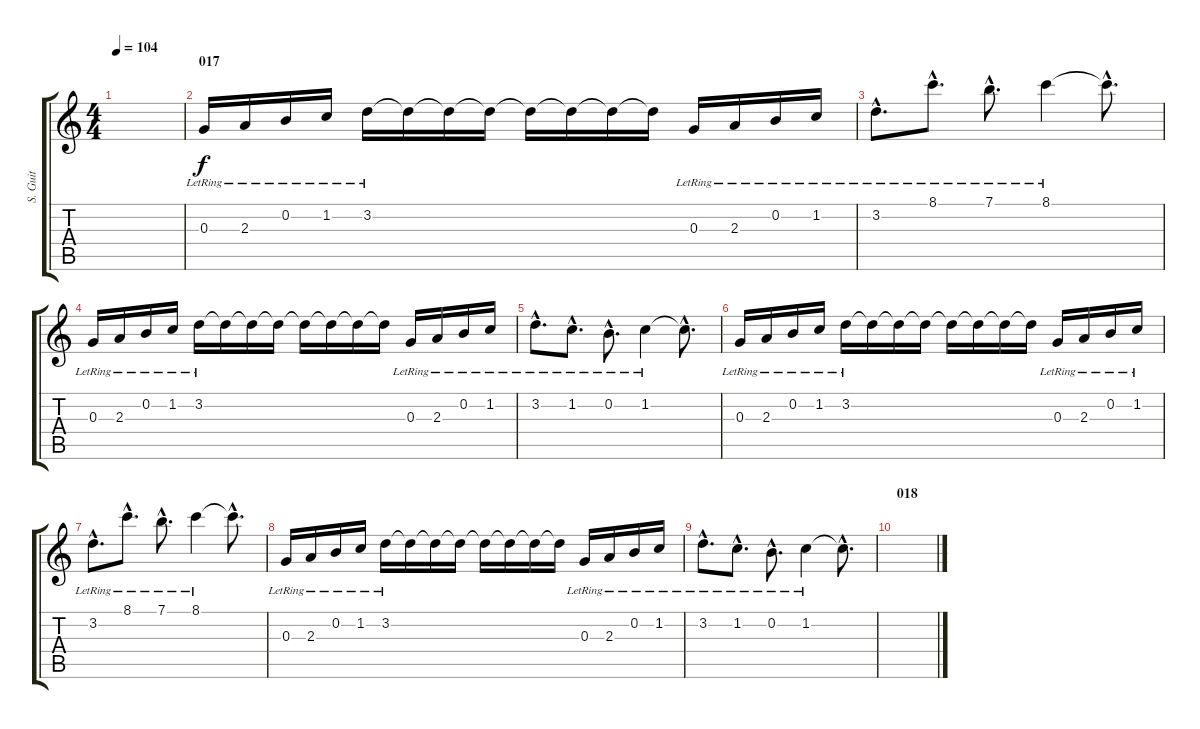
\track ("S. Guit" "S. Guit") {instrument acousticguitarsteel}
\staff {score tabs}
\tuning (E4 B3 G3 D3 A2 E2) {hide}
\ts (4 4)
\tempo 104
\clef g2
\ks c
|
\section ("" "017")
0.3{lr}.16 2.3{lr}.16 0.2{lr}.16 1.2{lr}.16 3.2{lr}.16 3.2{t}.16 3.2{t}.16 3.2{t}.16 3.2{t}.16 3.2{t}.16 3.2{t}.16 3.2{t}.16 0.3{lr}.16 2.3{lr}.16 0.2{lr}.16 1.2{lr}.16 |
3.2{hac lr}.8{d} 8.1{hac lr}.8{d} 7.1{hac lr}.8{d} 8.1{lr}.4 8.1{hac t}.8{d} |
0.3{lr}.16 2.3{lr}.16 0.2{lr}.16 1.2{lr}.16 3.2{lr}.16 3.2{t}.16 3.2{t}.16 3.2{t}.16 3.2{t}.16 3.2{t}.16 3.2{t}.16 3.2{t}.16 0.3{lr}.16 2.3{lr}.16 0.2{lr}.16 1.2{lr}.16 |
3.2{hac lr}.8{d} 1.2{hac lr}.8{d} 0.2{hac lr}.8{d} 1.2{lr}.4 1.2{hac t}.8{d} |
0.3{lr}.16 2.3{lr}.16 0.2{lr}.16 1.2{lr}.16 3.2{lr}.16 3.2{t}.16 3.2{t}.16 3.2{t}.16 3.2{t}.16 3.2{t}.16 3.2{t}.16 3.2{t}.16 0.3{lr}.16 2.3{lr}.16 0.2{lr}.16 1.2{lr}.16 |
3.2{hac lr}.8{d} 8.1{hac lr}.8{d} 7.1{hac lr}.8{d} 8.1{lr}.4 8.1{hac t}.8{d} |
0.3{lr}.16 2.3{lr}.16 0.2{lr}.16 1.2{lr}.16 3.2{lr}.16 3.2{t}.16 3.2{t}.16 3.2{t}.16 3.2{t}.16 3.2{t}.16 3.2{t}.16 3.2{t}.16 0.3{lr}.16 2.3{lr}.16 0.2{lr}.16 1.2{lr}.16 |
3.2{hac lr}.8{d} 1.2{hac lr}.8{d} 0.2{hac lr}.8{d} 1.2{lr}.4 1.2{hac t}.8{d} |
\section ("" "018")
